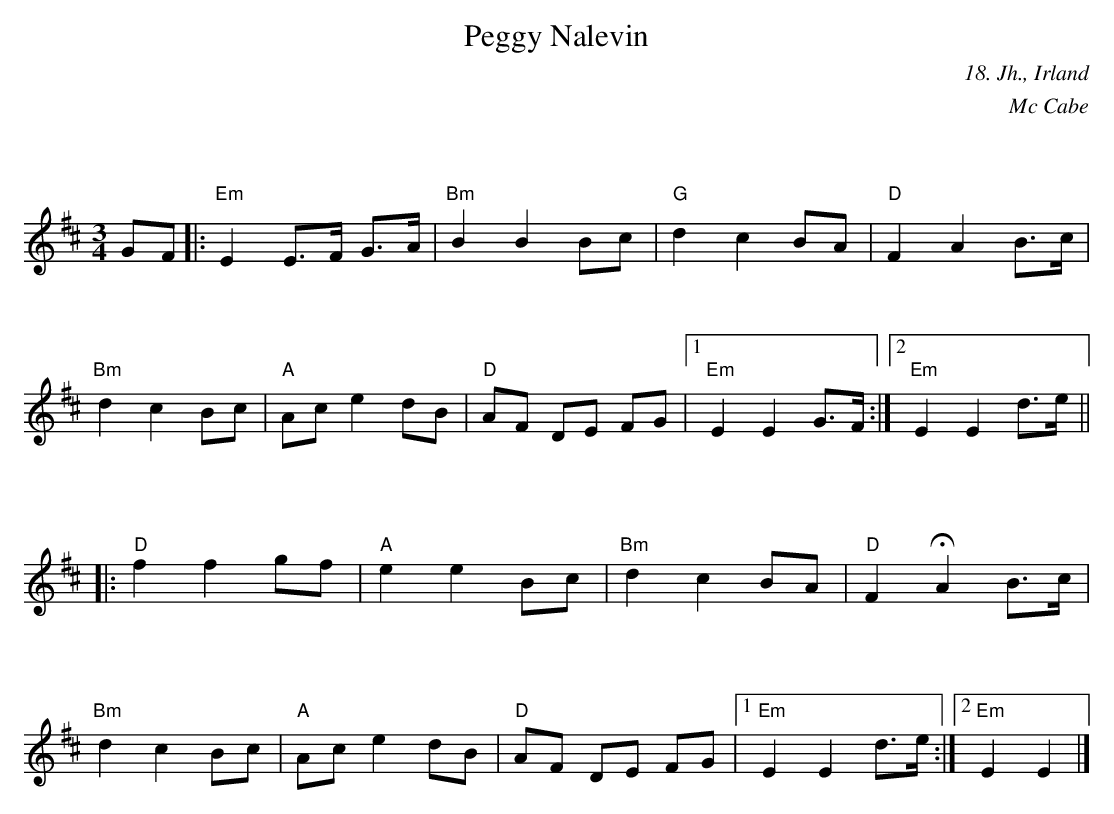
X:1
T:Peggy Nalevin
C:Mc Cabe
O:18. Jh., Irland
M:3/4
L:1/8
%%staves (1 2)
K:D
V:1
x2|:"Em"x6|"Bm"x6|"G"x6|"D"x6|
"Bm"x6|"A"x6|"D"x6|[1 "Em"x6:|[2 "Em"x6||
|:"D"x6|"A"x6|"Bm"x6|"D"x2x2x2|
"Bm"x6|"A"x6|"D"x6|[1 "Em"x6:|[2 "Em"x4|]
V:2
GF|:E2E>F G>A|B2B2Bc|d2c2BA|F2A2B>c|
d2c2Bc|Ace2dB|AF DE FG|[1 E2E2G>F:|[2 E2E2d>e||
|:f2f2gf|e2e2Bc|d2c2BA|F2!fermata!A2B>c|
d2c2Bc|Ace2dB|AF DE FG|[1 E2E2d>e:|[2 E2E2|]
